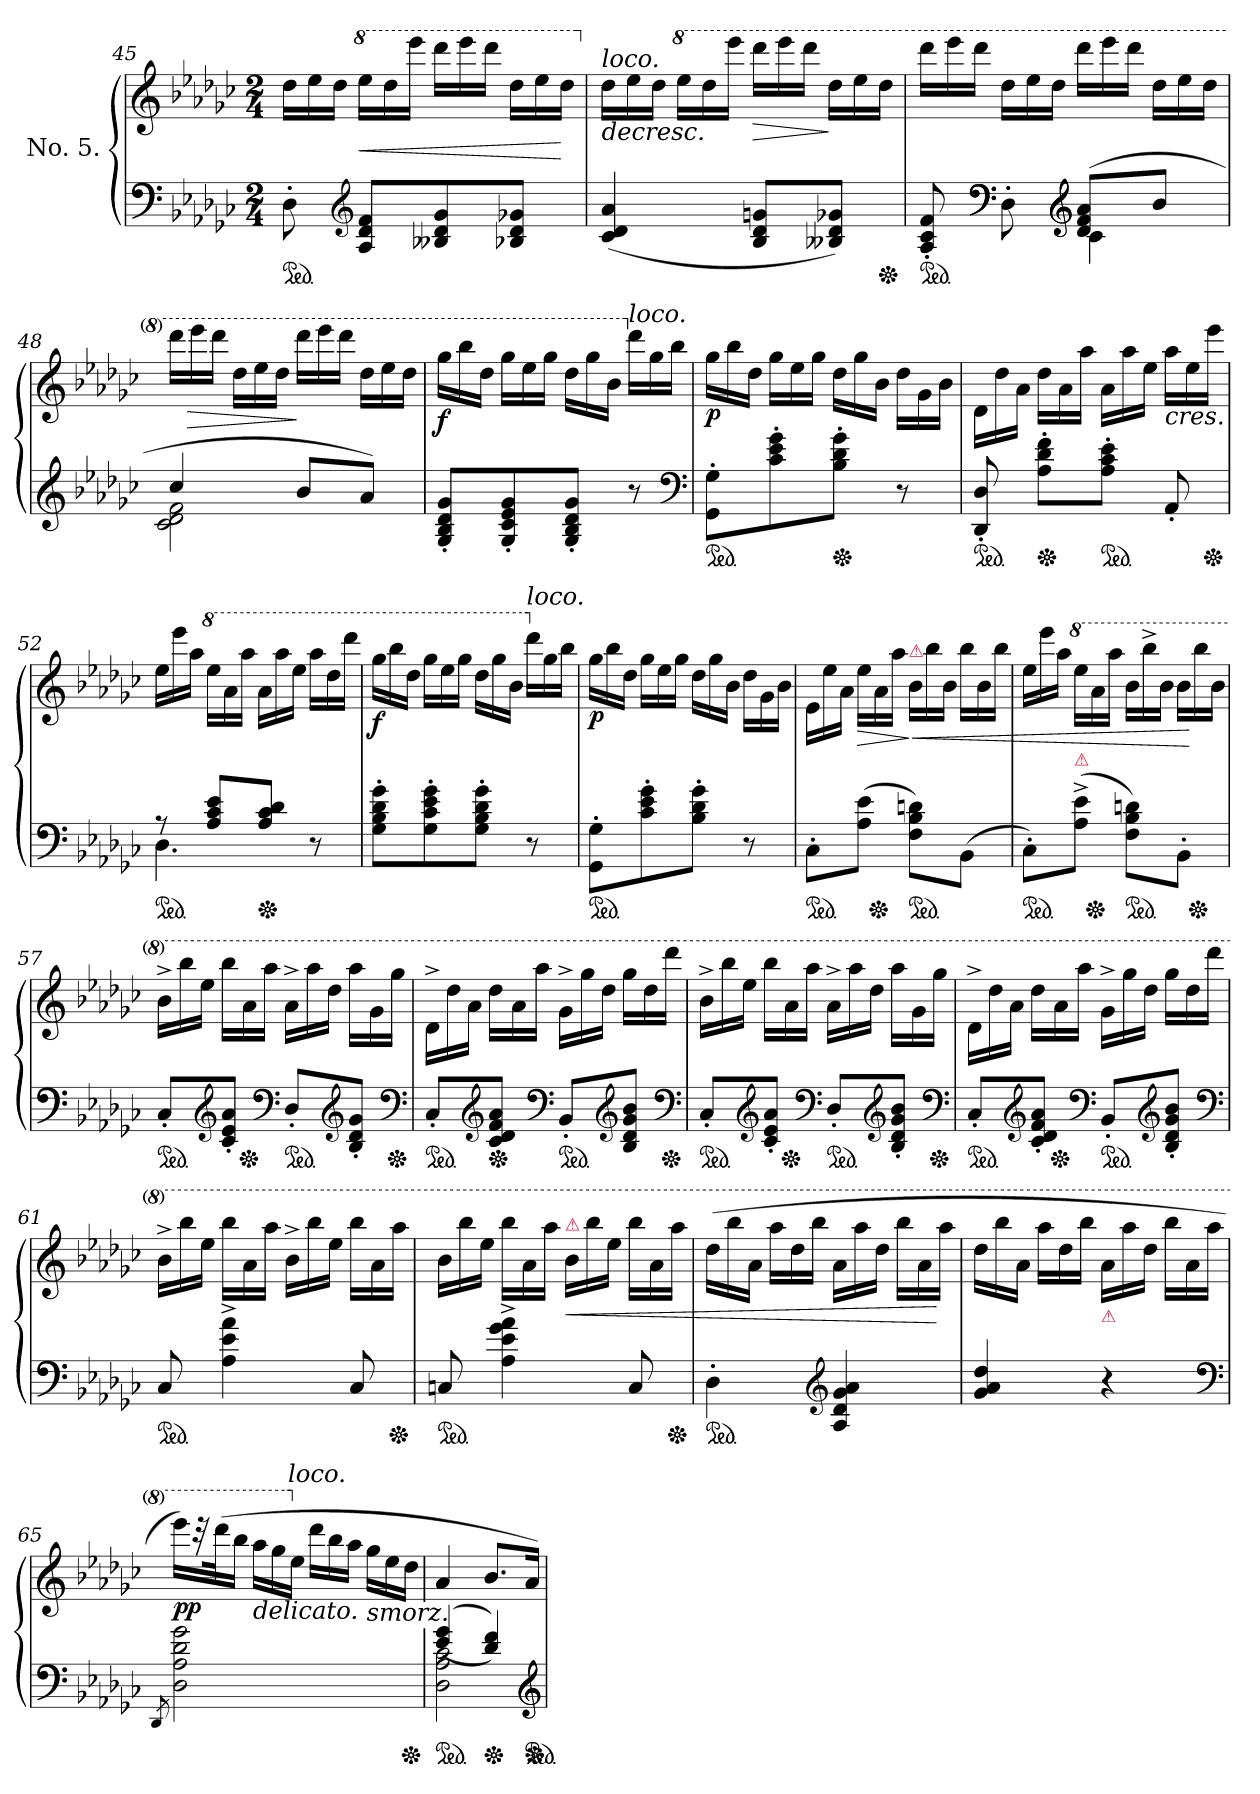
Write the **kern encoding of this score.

**kern	**kern	**dynam
*part1	*part1	*part1
*staff2	*staff1	*staff1/2
*I"No. 5.	*	*
*clefF4	*clefG2	*
*k[b-e-a-d-g-c-]	*k[b-e-a-d-g-c-]	*
*G-:	*G-:	*
*M2/4	*M2/4	*
*	*Xtuplet	*
*ped	*	*
=45	=45	=45
8D-'	24dd-LL	.
.	24ee-	.
.	24dd-JJ	.
*clefG2	*	*
*	*8va	*
8A- 8d- 8fL	24eee-LL	<
.	24ddd-	.
.	24eeee-JJ	.
8B--X 8d- 8g-	24dddd-LL	.
.	24eeee-	.
.	24dddd-JJ	.
8B-X 8d- 8g-XJ	24ddd-LL	.
.	24eee-	.
.	24ddd-JJ	[
=46	=46	=46
*	*X8va	*
!	!LO:TX:a:i:t=loco.	!
!	!	!LO:HP:b
(>4c- 4d- 4a-	24dd-LL	>
.	24ee-	.
.	24dd-JJ	.
*	*8va	*
.	24eee-LL	.
.	24ddd-	.
.	24eeee-JJ	.
!	!	!LO:HP:b
8B- 8d- 8gnL	24dddd-LL	>
.	24eeee-	.
.	24dddd-JJ	.
8B--X 8d- 8g-XJ)	24ddd-LL	]
.	24eee-	.
*Xped	*	*
.	24ddd-JJ	]
=47	=47	=47
*^	*	*
*ped	*	*	*
8A-' 8c-' 8f'	8ryy	24dddd-LL	.
.	.	24eeee-	.
.	.	24dddd-JJ	.
*clefF4	*	*	*
8ryy	8D-'>	24ddd-LL	.
.	.	24eee-	.
.	.	24ddd-JJ	.
*clefG2	*	*	*
(>8d-/ 8f/ 8a-/L	4c-\	24dddd-LL	.
.	.	24eeee-	.
.	.	24dddd-JJ	.
8b-J	.	24ddd-LL	.
.	.	24eee-	.
.	.	24ddd-JJ	.
=48	=48	=48	=48
4cc-	2c- 2d- 2f	24dddd-LL	.
!	!	!	!LO:HP:b
.	.	24eeee-	>
.	.	24dddd-JJ	.
.	.	24ddd-LL	.
.	.	24eee-	.
.	.	24ddd-JJ	.
8b-L	.	24dddd-LL	]
.	.	24eeee-	.
.	.	24dddd-JJ	.
8a-J)	.	24ddd-LL	.
.	.	24eee-	.
.	.	24ddd-JJ	.
*v	*v	*	*
=49	=49	=49
!	!	!LO:DY:b
8G-' 8B-' 8d-' 8g-'L	24ggg-LL	f
.	24bbb-	.
.	24ddd-JJ	.
8G-' 8c-' 8e-' 8g-'	24ggg-LL	.
.	24eee-	.
.	24ggg-JJ	.
8G-' 8B-' 8d-' 8g-'J	24ddd-LL	.
.	24ggg-	.
.	24bb-JJ	.
*	*X8va	*
!	!LO:TX:a:i:t=loco.	!
8r	24ddd-LL	.
.	24gg-	.
.	24bb-JJ	.
*clefF4	*	*
=50	=50	=50
!	!	!LO:DY:b
*ped	*	*
8GG-'\ 8G-'\L	24gg-LL	p
.	24bb-	.
.	24dd-JJ	.
8c-' 8e-' 8g-'	24gg-LL	.
.	24ee-	.
.	24gg-JJ	.
*Xped	*	*
8B-' 8d-' 8g-'J	24dd-LL	.
.	24gg-	.
.	24b-JJ	.
8r	24dd-LL	.
.	24g-	.
.	24b-JJ	.
=51	=51	=51
*ped	*	*
8DD-' 8D-'	24d-\LL	.
.	24dd-	.
.	24a-JJ	.
*Xped	*	*
8A-' 8d-' 8f'L	24dd-LL	.
.	24a-	.
.	24aa-JJ	.
*ped	*	*
8A-' 8c-' 8e-'J	24a-LL	.
.	24aa-	.
.	24ee-JJ	.
!	!LO:TX:b:i:t=cres.	!
8AA-'	24aa-LL	.
.	24ee-	.
*Xped	*	*
.	24eee-JJ	.
=52	=52	=52
*^	*	*
*ped	*	*	*
8rA	4.D-	24ee-LL	.
.	.	24eee-	.
.	.	24aa-JJ	.
*	*	*8va	*
8A- 8c- 8e-L	.	24eee-LL	.
.	.	24aa-	.
.	.	24aaa-JJ	.
*Xped	*	*	*
8A- 8c- 8d-J	.	24aa-LL	.
.	.	24aaa-	.
.	.	24eee-JJ	.
8ryy	8r	24aaa-LL	.
.	.	24ddd-	.
.	.	24dddd-JJ	.
*v	*v	*	*
=53	=53	=53
!	!	!LO:DY:b
8G-' 8B-' 8d-' 8g-'L	24ggg-LL	f
.	24bbb-	.
.	24ddd-JJ	.
8G-' 8c-' 8e-' 8g-'	24ggg-LL	.
.	24eee-	.
.	24ggg-JJ	.
8G-' 8B-' 8d-' 8g-'J	24ddd-LL	.
.	24ggg-	.
.	24bb-JJ	.
*	*X8va	*
!	!LO:TX:a:i:t=loco.	!
8r	24ddd-LL	.
.	24gg-	.
.	24bb-JJ	.
=54	=54	=54
!	!	!LO:DY:b
*ped	*	*
8GG-' 8G-'L	24gg-LL	p
.	24bb-	.
.	24dd-JJ	.
8c-' 8e-' 8g-'	24gg-LL	.
.	24ee-	.
.	24gg-JJ	.
8B-' 8d-' 8g-'J	24dd-LL	.
.	24gg-	.
.	24b-JJ	.
8r	24dd-LL	.
.	24g-	.
.	24b-JJ	.
=55	=55	=55
*ped	*	*
8C-'L	24e-\LL	.
.	24ee-	.
.	24a-JJ	.
!	!	!LO:HP:b
(>8A- 8e-J	24ee-LL	>
*Xped	*	*
.	24a-	.
.	24aa-JJ	.
!	!LO:TX:a:color=crimson:t=⚠	!
!	!	!LO:HP:n=1:b
*ped	*	*
8F 8B- 8dnL)	24b-LL	] <
.	24bb-	.
.	24b-JJ	.
(>8BB-J	24bb-LL	.
.	24b-	.
.	24bb-JJ	.
=56	=56	=56
*ped	*	*
8C-'L)	24ee-LL	.
.	24eee-	.
.	24aa-JJ	.
*	*8va	*
!LO:TX:a:color=crimson:t=⚠	!	!
(>8A-^< 8e-^<J	24eee-LL	.
*Xped	*	*
.	24aa-	.
.	24aaa-JJ	.
*ped	*	*
8F 8B- 8dnL)	24bb-LL	.
.	24bbb-^	.
.	24bb-JJ	.
8BB-'J	24bb-LL	.
*Xped	*	*
.	24bbb-	[
.	24bb-JJ	.
=57	=57	=57
*ped	*	*
8C-'L	24bb-^<LL	.
.	24bbb-	.
.	24eee-JJ	.
*clefG2	*	*
8c-' 8e-' 8a-'J	24bbb-LL	.
*Xped	*	*
.	24aa-	.
.	24aaa-JJ	.
*clefF4	*	*
*ped	*	*
8D-'L	24aa-^<LL	.
.	24aaa-	.
.	24ddd-JJ	.
*clefG2	*	*
8B-' 8d-' 8g-'J	24aaa-LL	.
.	24gg-	.
*Xped	*	*
.	24ggg-JJ	.
*clefF4	*	*
=58	=58	=58
*ped	*	*
8C-'L	24dd-^<\LL	.
.	24ddd-	.
.	24aa-JJ	.
*clefG2	*	*
*Xped	*	*
8c- 8d- 8f 8a-J	24ddd-LL	.
.	24aa-	.
.	24aaa-JJ	.
*clefF4	*	*
*ped	*	*
8BB-'L	24gg-^<LL	.
.	24ggg-	.
.	24ddd-JJ	.
*clefG2	*	*
8B- 8d- 8g- 8b-J	24ggg-LL	.
.	24ddd-	.
*Xped	*	*
.	24dddd-JJ	.
*clefF4	*	*
=59	=59	=59
*ped	*	*
8C-'L	24bb-^<LL	.
.	24bbb-	.
.	24eee-JJ	.
*clefG2	*	*
8c-' 8e-' 8a-'J	24bbb-LL	.
*Xped	*	*
.	24aa-	.
.	24aaa-JJ	.
*clefF4	*	*
*ped	*	*
8D-'L	24aa-^<LL	.
.	24aaa-	.
.	24ddd-JJ	.
*clefG2	*	*
8B-' 8d-' 8g-' 8b-'J	24aaa-LL	.
.	24gg-	.
*Xped	*	*
.	24ggg-JJ	.
*clefF4	*	*
=60	=60	=60
*ped	*	*
8C-'L	24dd-^<\LL	.
.	24ddd-	.
.	24aa-JJ	.
*clefG2	*	*
8c-' 8d-' 8f' 8a-'J	24ddd-LL	.
*Xped	*	*
.	24aa-	.
.	24aaa-JJ	.
*clefF4	*	*
*ped	*	*
8BB-'L	24gg-^<LL	.
.	24ggg-	.
.	24ddd-JJ	.
*clefG2	*	*
8B-' 8d-' 8g-' 8b-'J	24ggg-LL	.
.	24ddd-	.
.	24dddd-JJ	.
*clefF4	*	*
=61	=61	=61
*ped	*	*
8C-	24bb-^<LL	.
.	24bbb-	.
.	24eee-JJ	.
4A-^< 4e-^< 4a-^<	24bbb-LL	.
.	24aa-	.
.	24aaa-JJ	.
.	24bb-^<LL	.
.	24bbb-	.
.	24eee-JJ	.
8C-	24bbb-LL	.
.	24aa-	.
*Xped	*	*
.	24aaa-JJ	.
=62	=62	=62
*ped	*	*
8Cn	24bb-LL	.
.	24bbb-	.
.	24eee-JJ	.
4A-^< 4e-^< 4g-^< 4a-^<	24bbb-LL	.
.	24aa-	.
.	24aaa-JJ	.
!	!LO:TX:a:color=crimson:t=⚠	!
!	!	!LO:HP:b
.	24bb-LL	<
.	24bbb-	.
.	24eee-JJ	.
8C	24bbb-LL	.
.	24aa-	.
*Xped	*	*
.	24aaa-JJ	.
=63	=63	=63
*ped	*	*
4D-'	(>24ddd-LL	.
.	24bbb-	.
.	24aa-JJ	.
.	24aaa-LL	.
.	24ddd-	.
.	24bbb-JJ	.
*clefG2	*	*
4A- 4d- 4g- 4a-	24aa-LL	.
.	24aaa-	.
.	24ddd-JJ	.
.	24bbb-LL	.
.	24aa-	.
.	24aaa-JJ	[
=64	=64	=64
4g- 4a- 4dd-	24ddd-LL	.
.	24bbb-	.
.	24aa-JJ	.
.	24aaa-LL	.
.	24ddd-	.
.	24bbb-JJ	.
!	!LO:TX:b:color=crimson:t=⚠	!
4r	24aa-LL	.
.	24aaa-	.
.	24ddd-JJ	.
.	24bbb-LL	.
.	24aa-	.
.	24aaa-JJ	.
*clefF4	*	*
=65	=65	=65
8qDD-/	.	.
!	!	!LO:DY:b
2D- 2A- 2d- 2g-	24eeee-LL)	pp
.	48r	.
.	(48dddd-K	.
.	24bbb-JJ	.
!	!LO:TX:b:i:t=delicato.	!
.	24aaa-LL	.
.	24ggg-	.
*	*X8va	*
!	!LO:TX:a:i:t=loco.	!
.	24ee-JJ	.
.	24ddd-LL	.
.	24bb-	.
.	24aa-JJ	.
!	!LO:TX:b:i:t=smorz.	!
.	24gg-LL	.
.	24ee-	.
*Xped	*	*
.	24dd-JJ	.
=66	=66	=66
*^	*	*
!LO:TX:a:color=crimson:t=⚠	!	!	!
*ped	*	*	*
(>(>4e- 4g-	2D- 2A- 2c-	4a-	.
*Xped	*	*	*
4d- 4f))	.	8.b-L	.
*ped	*	*	*
*Xped	*	*	*
.	.	16a-Jk)	.
*v	*v	*	*
*clefG2	*	*
=	=	=
*-	*-	*-
